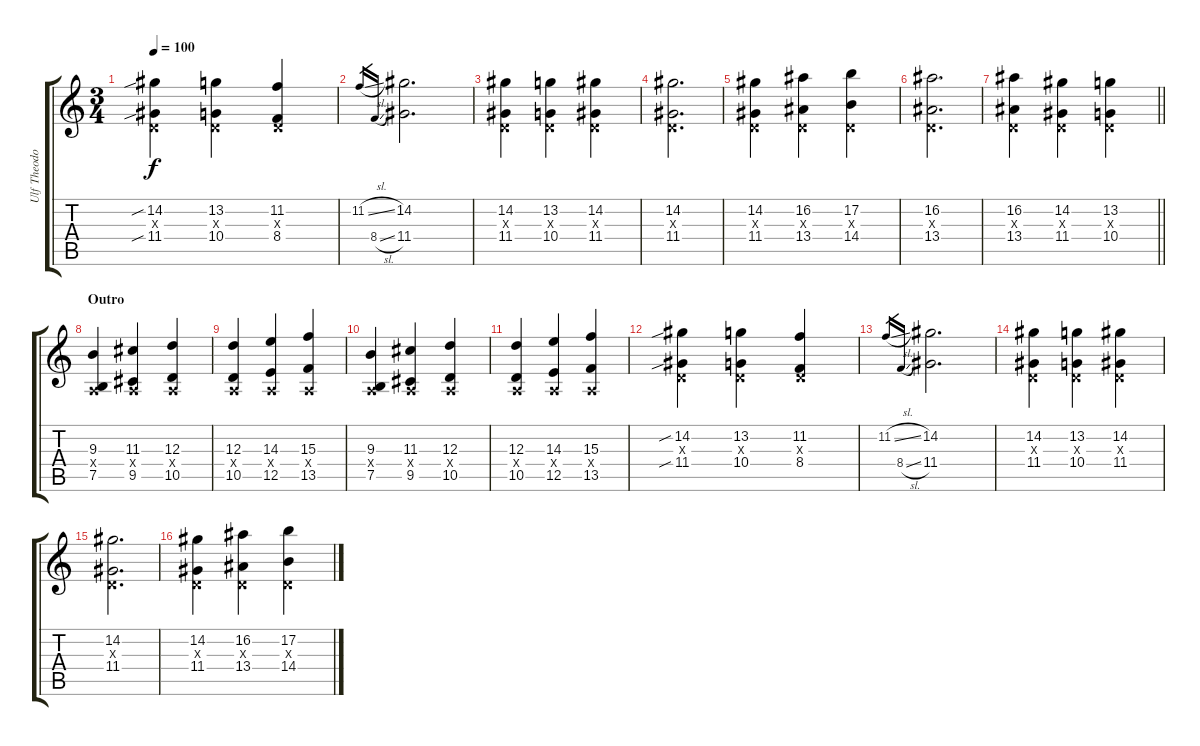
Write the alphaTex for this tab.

\track ("Ulf Theodor Schwadorf (Lead Guitar)" "Ulf Theodo") {instrument overdrivenguitar}
\staff {score tabs}
\tuning (B3 Gb3 D3 A2 E2 B1) {hide}
\ts (3 4)
\tempo 100
\clef g2
\ks c
(14.2{sib} 0.3{x} 11.4{sib}).4{dy f} (13.2 0.3{x} 10.4).4 (11.2 0.3{x} 8.4).4 |
11.2{sl}.16{gr} 8.4{sl}.16{gr} (14.2 11.4).2{d} |
(14.2 0.3{x} 11.4).4 (13.2 0.3{x} 10.4).4 (14.2 0.3{x} 11.4).4 |
(14.2 0.3{x} 11.4).2{d} |
(14.2 0.3{x} 11.4).4 (16.2 0.3{x} 13.4).4 (17.2 0.3{x} 14.4).4 |
(16.2 0.3{x} 13.4).2{d} |
\barLineRight lightlight
(16.2 0.3{x} 13.4).4 (14.2 0.3{x} 11.4).4 (13.2 0.3{x} 10.4).4 |
\section ("" "Outro")
(9.3 0.4{x} 7.5).4 (11.3 0.4{x} 9.5).4 (12.3 0.4{x} 10.5).4 |
(12.3 0.4{x} 10.5).4 (14.3 0.4{x} 12.5).4 (15.3 0.4{x} 13.5).4 |
(9.3 0.4{x} 7.5).4 (11.3 0.4{x} 9.5).4 (12.3 0.4{x} 10.5).4 |
(12.3 0.4{x} 10.5).4 (14.3 0.4{x} 12.5).4 (15.3 0.4{x} 13.5).4 |
(14.2{sib} 0.3{x} 11.4{sib}).4 (13.2 0.3{x} 10.4).4 (11.2 0.3{x} 8.4).4 |
11.2{sl}.16{gr} 8.4{sl}.16{gr} (14.2 11.4).2{d} |
(14.2 0.3{x} 11.4).4 (13.2 0.3{x} 10.4).4 (14.2 0.3{x} 11.4).4 |
(14.2 0.3{x} 11.4).2{d} |
(14.2 0.3{x} 11.4).4 (16.2 0.3{x} 13.4).4 (17.2 0.3{x} 14.4).4
